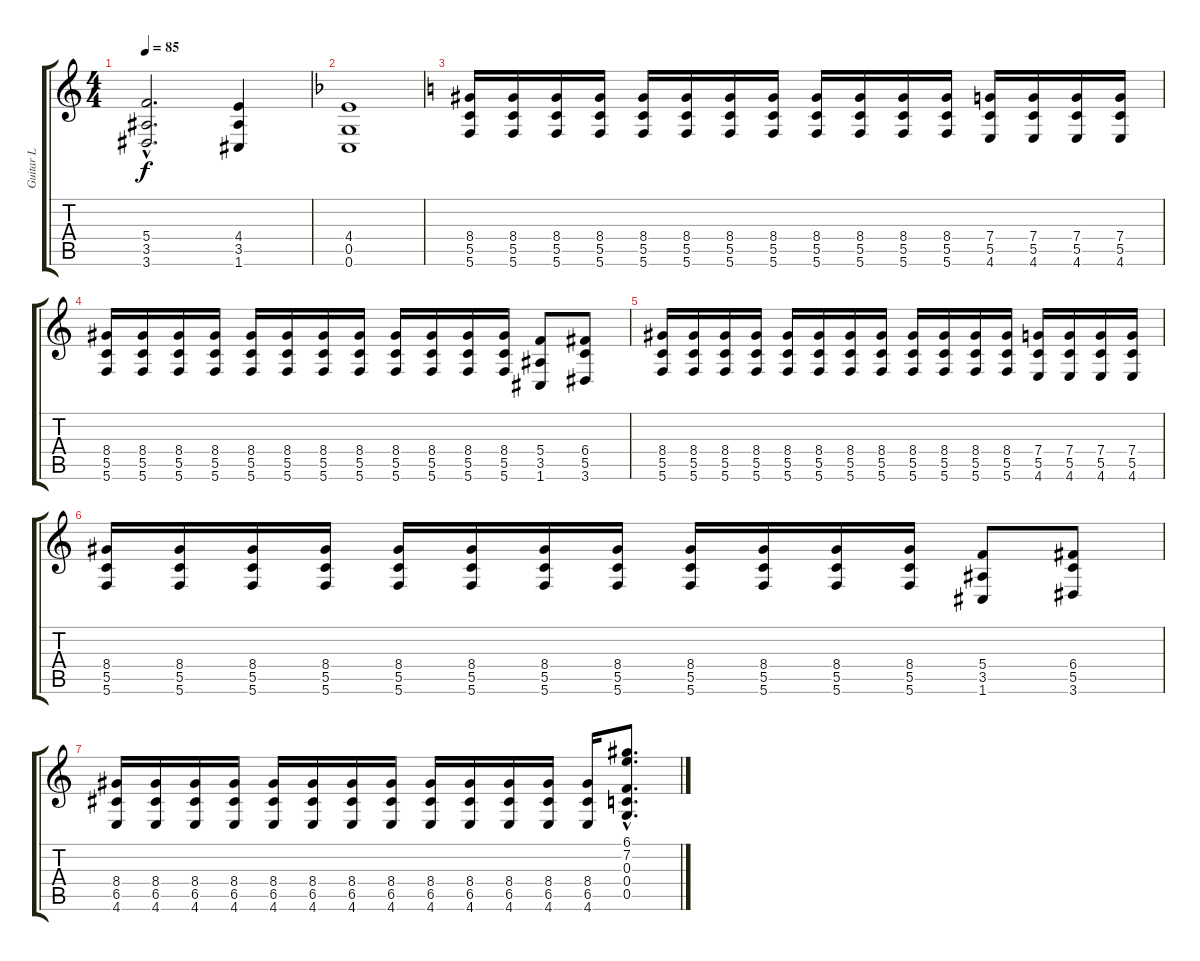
\track ("Guitar L" "Guitar L") {instrument distortionguitar}
\staff {score tabs}
\tuning (D4 A3 F3 C3 G2 C2) {hide}
\ts (4 4)
\tempo 85
\clef g2
\ks c
(5.4{hac} 3.5{hac} 3.6{hac}).2{d dy f} (4.4 3.5 1.6).4 |
\ks dminor
(4.4 0.5 0.6).1 |
\ks c
(8.4 5.5 5.6).16 (8.4 5.5 5.6).16 (8.4 5.5 5.6).16 (8.4 5.5 5.6).16 (8.4 5.5 5.6).16 (8.4 5.5 5.6).16 (8.4 5.5 5.6).16 (8.4 5.5 5.6).16 (8.4 5.5 5.6).16 (8.4 5.5 5.6).16 (8.4 5.5 5.6).16 (8.4 5.5 5.6).16 (7.4 5.5 4.6).16 (7.4 5.5 4.6).16 (7.4 5.5 4.6).16 (7.4 5.5 4.6).16 |
(8.4 5.5 5.6).16 (8.4 5.5 5.6).16 (8.4 5.5 5.6).16 (8.4 5.5 5.6).16 (8.4 5.5 5.6).16 (8.4 5.5 5.6).16 (8.4 5.5 5.6).16 (8.4 5.5 5.6).16 (8.4 5.5 5.6).16 (8.4 5.5 5.6).16 (8.4 5.5 5.6).16 (8.4 5.5 5.6).16 (5.4 3.5 1.6).8 (6.4 5.5 3.6).8 |
(8.4 5.5 5.6).16 (8.4 5.5 5.6).16 (8.4 5.5 5.6).16 (8.4 5.5 5.6).16 (8.4 5.5 5.6).16 (8.4 5.5 5.6).16 (8.4 5.5 5.6).16 (8.4 5.5 5.6).16 (8.4 5.5 5.6).16 (8.4 5.5 5.6).16 (8.4 5.5 5.6).16 (8.4 5.5 5.6).16 (7.4 5.5 4.6).16 (7.4 5.5 4.6).16 (7.4 5.5 4.6).16 (7.4 5.5 4.6).16 |
(8.4 5.5 5.6).16 (8.4 5.5 5.6).16 (8.4 5.5 5.6).16 (8.4 5.5 5.6).16 (8.4 5.5 5.6).16 (8.4 5.5 5.6).16 (8.4 5.5 5.6).16 (8.4 5.5 5.6).16 (8.4 5.5 5.6).16 (8.4 5.5 5.6).16 (8.4 5.5 5.6).16 (8.4 5.5 5.6).16 (5.4 3.5 1.6).8 (6.4 5.5 3.6).8 |
(8.4 6.5 4.6).16{volume 0} (8.4 6.5 4.6).16 (8.4 6.5 4.6).16 (8.4 6.5 4.6).16 (8.4 6.5 4.6).16 (8.4 6.5 4.6).16 (8.4 6.5 4.6).16 (8.4 6.5 4.6).16 (8.4 6.5 4.6).16 (8.4 6.5 4.6).16 (8.4 6.5 4.6).16 (8.4 6.5 4.6).16 (8.4 6.5 4.6).16 (6.1{hac} 7.2{hac} 0.3{hac} 0.4{hac} 0.5{hac}).8{d}
